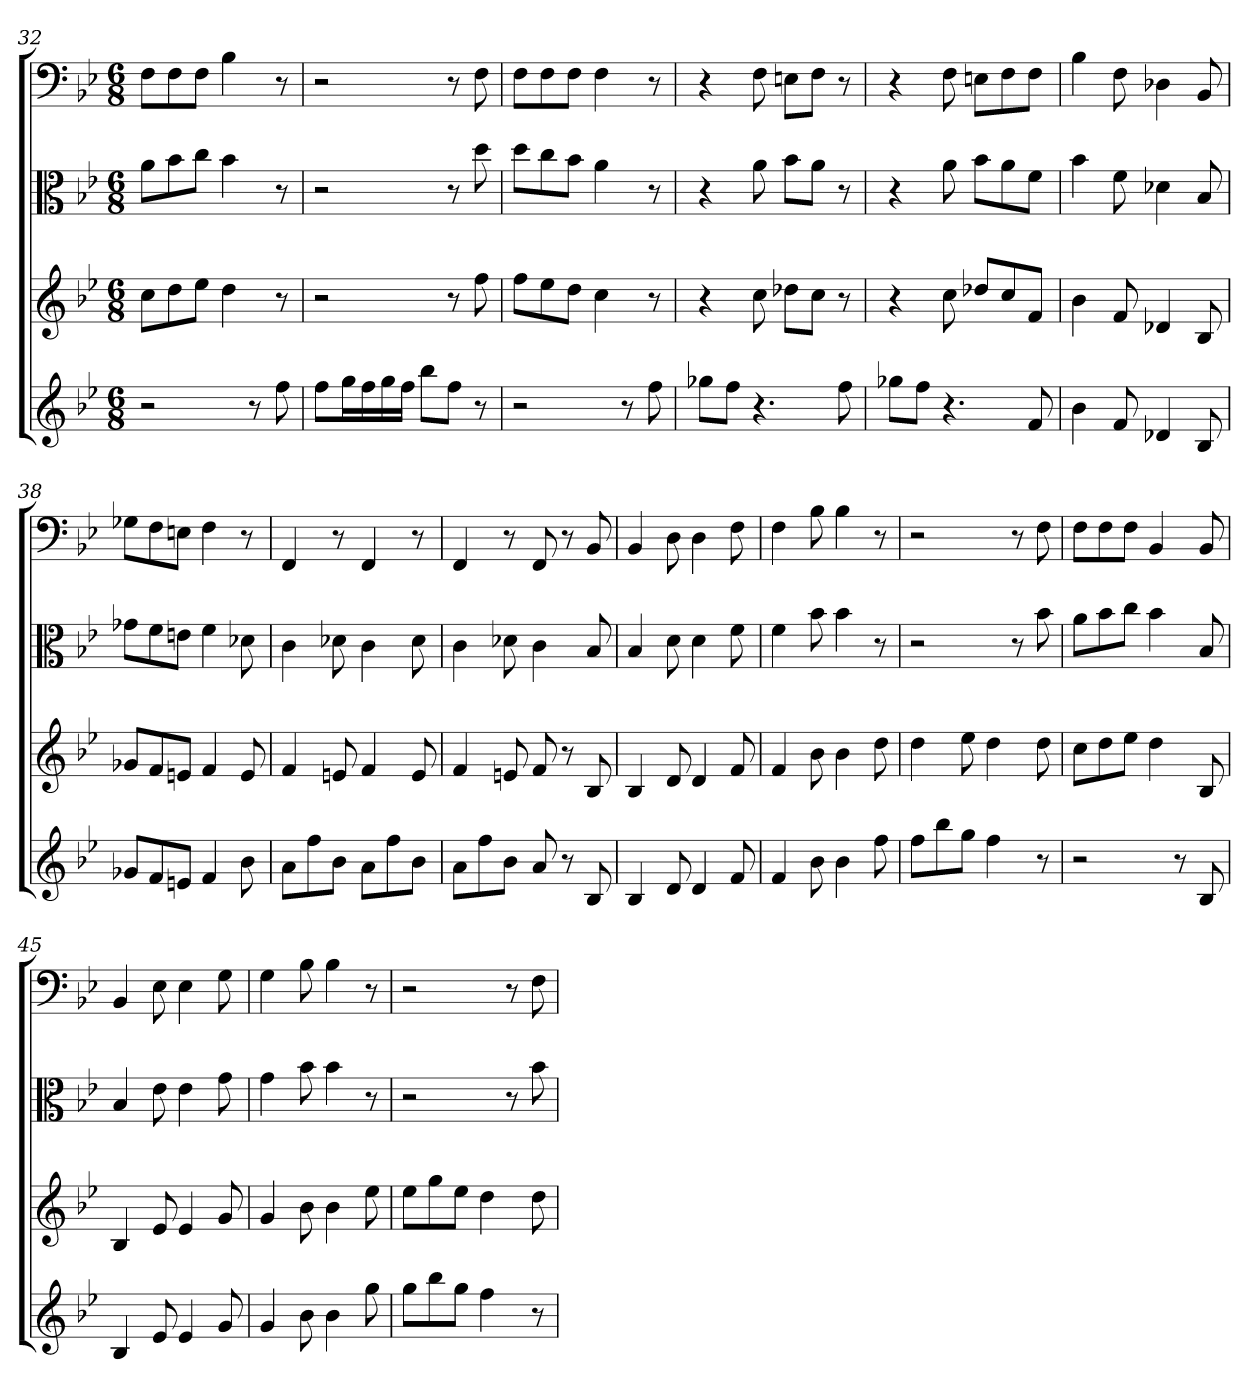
**kern	**kern	**kern	**kern
*part4	*part3	*part2	*part1
*staff4	*staff3	*staff2	*staff1
*	*	*clefC3	*clefF4
*k[b-e-]	*k[b-e-]	*k[b-e-]	*k[b-e-]
*B-:	*B-:	*B-:	*B-:
*M6/8	*M6/8	*M6/8	*M6/8
=32	=32	=32	=32
2r	8ccL	8a\L	8F\L
.	8dd	8b-\	8F\
.	8ee-J	8cc\J	8F\J
.	4dd	4b-	4B-
8r	.	.	.
8ff	8r	8r	8r
=33	=33	=33	=33
8ffL	2r	2r	2r
16ggL	.	.	.
16ff	.	.	.
16gg	.	.	.
16ffJJ	.	.	.
8bb-L	.	.	.
8ffJ	8r	8r	8r
8r	8ff	8dd	8F
=34	=34	=34	=34
2r	8ffL	8dd\L	8F\L
.	8ee-	8cc\	8F\
.	8ddJ	8b-\J	8F\J
.	4cc	4a	4F
8r	.	.	.
8ff	8r	8r	8r
=35	=35	=35	=35
8gg-XL	4r	4r	4r
8ffJ	.	.	.
4.r	8cc	8a	8F
.	8dd-XL	8b-\L	8En\L
.	8ccJ	8a\J	8F\J
8ff	8r	8r	8r
=36	=36	=36	=36
8gg-XL	4r	4r	4r
8ffJ	.	.	.
4.r	8cc	8a	8F
.	8dd-XL	8b-\L	8En\L
.	8cc	8a\	8F\
8f	8fJ	8f\J	8F\J
=37	=37	=37	=37
4b-	4b-	4b-	4B-
8f	8f	8f	8F
4d-X	4d-X	4d-X	4D-X
8B-	8B-	8B-	8BB-
=38	=38	=38	=38
8g-XL	8g-XL	8g-X\L	8G-X\L
8f	8f	8f\	8F\
8enJ	8enJ	8en\J	8En\J
4f	4f	4f	4F
8b-	8e	8d-X	8r
=39	=39	=39	=39
8aL	4f	4c	4FF
8ff	.	.	.
8b-J	8en	8d-X	8r
8aL	4f	4c	4FF
8ff	.	.	.
8b-J	8e	8d-	8r
=40	=40	=40	=40
8aL	4f	4c	4FF
8ff	.	.	.
8b-J	8en	8d-X	8r
8a	8f	4c	8FF
8r	8r	.	8r
8B-	8B-	8B-	8BB-
=41	=41	=41	=41
4B-	4B-	4B-	4BB-
8d	8d	8d	8D
4d	4d	4d	4D
8f	8f	8f	8F
=42	=42	=42	=42
4f	4f	4f	4F
8b-	8b-	8b-	8B-
4b-	4b-	4b-	4B-
8ff	8dd	8r	8r
=43	=43	=43	=43
8ffL	4dd	2r	2r
8bb-	.	.	.
8ggJ	8ee-	.	.
4ff	4dd	.	.
.	.	8r	8r
8r	8dd	8b-	8F
=44	=44	=44	=44
2r	8ccL	8a\L	8F\L
.	8dd	8b-\	8F\
.	8ee-J	8cc\J	8F\J
.	4dd	4b-	4BB-
8r	.	.	.
8B-	8B-	8B-	8BB-
=45	=45	=45	=45
4B-	4B-	4B-	4BB-
8e-	8e-	8e-	8E-
4e-	4e-	4e-	4E-
8g	8g	8g	8G
=46	=46	=46	=46
4g	4g	4g	4G
8b-	8b-	8b-	8B-
4b-	4b-	4b-	4B-
8gg	8ee-	8r	8r
=47	=47	=47	=47
8ggL	8ee-L	2r	2r
8bb-	8gg	.	.
8ggJ	8ee-J	.	.
4ff	4dd	.	.
.	.	8r	8r
8r	8dd	8b-	8F
=	=	=	=
*-	*-	*-	*-
